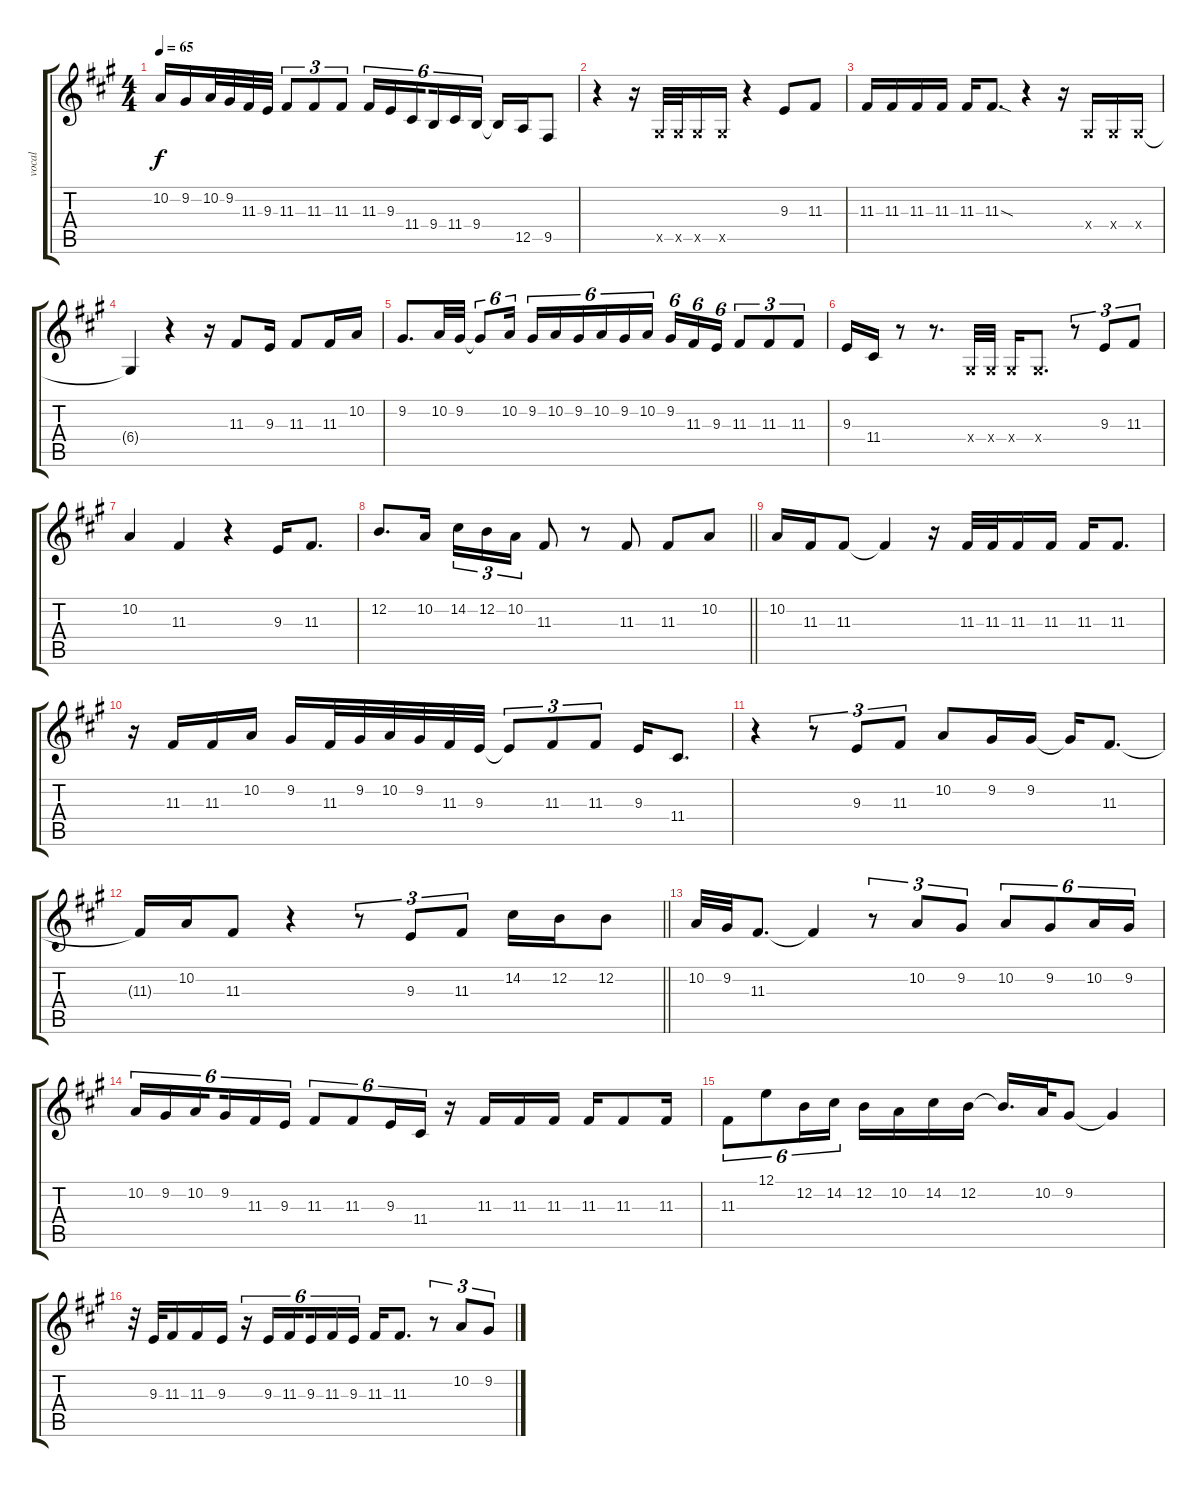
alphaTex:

\track ("vocal" "vocal") {instrument synthstrings1}
\staff {score tabs}
\tuning (E4 B3 G3 D3 A2 E2) {hide}
\ts (4 4)
\tempo 65
\clef g2
\ks f#minor
10.2.16{dy f} 9.2.16 10.2.32 9.2.32 11.3.32 9.3.32 11.3.8{tu (3 2)} 11.3.8{tu (3 2)} 11.3.8{tu (3 2)} 11.3.16{tu (6 4)} 9.3.16{tu (6 4)} 11.4.16{tu (6 4) beam splitsecondary} 9.4.16{tu (6 4)} 11.4.16{tu (6 4)} 9.4.16{tu (6 4)} 9.4{t}.16 12.5.16 9.5.8 |
r.4 r.16 11.5{x}.32 11.5{x}.32 11.5{x}.16 11.5{x}.16 r.4 9.3.8 11.3.8 |
11.3.16 11.3.16 11.3.16 11.3.16 11.3.16 11.3{sod}.8{d} r.4 r.16 6.4{x}.16 6.4{x}.16 6.4{x}.16 |
6.4{t}.4 r.4 r.16 11.3.8 9.3.16 11.3.8 11.3.16 10.2.16 |
9.2.8{d} 10.2.32 9.2.32 9.2{t}.8{tu (6 4)} 10.2.16{tu (6 4) beam splitsecondary} 9.2.16{tu (6 4)} 10.2.16{tu (6 4)} 9.2.16{tu (6 4)} 10.2.16{tu (6 4)} 9.2.16{tu (6 4)} 10.2.16{tu (6 4) beam splitsecondary} 9.2.16{tu (6 4)} 11.3.16{tu (6 4)} 9.3.16{tu (6 4)} 11.3.8{tu (3 2)} 11.3.8{tu (3 2)} 11.3.8{tu (3 2)} |
9.3.16 11.4.16 r.8 r.8{d} 6.4{x}.32 6.4{x}.32 6.4{x}.16 6.4{x}.8{d} r.8{tu (3 2)} 9.3.8{tu (3 2)} 11.3.8{tu (3 2)} |
10.2.4 11.3.4 r.4 9.3.16 11.3.8{d} |
\barLineRight lightlight
12.2.8{d} 10.2.16 14.2.16{tu (3 2)} 12.2.16{tu (3 2)} 10.2.16{tu (3 2)} 11.3.8 r.8 11.3.8 11.3.8 10.2.8 |
10.2.16 11.3.16 11.3.8 11.3{t}.4 r.16 11.3.32 11.3.32 11.3.16 11.3.16 11.3.16 11.3.8{d} |
r.16 11.3.16 11.3.16 10.2.16 9.2.16 11.3.32 9.2.32 10.2.32 9.2.32 11.3.32 9.3.32 9.3{t}.8{tu (3 2)} 11.3.8{tu (3 2)} 11.3.8{tu (3 2)} 9.3.16 11.4.8{d} |
r.4 r.8{tu (3 2)} 9.3.8{tu (3 2)} 11.3.8{tu (3 2)} 10.2.8 9.2.16 9.2.16 9.2{t}.16 11.3.8{d} |
\barLineRight lightlight
11.3{t}.16 10.2.16 11.3.8 r.4 r.8{tu (3 2)} 9.3.8{tu (3 2)} 11.3.8{tu (3 2)} 14.2.16 12.2.16 12.2.8 |
10.2.32 9.2.32 11.3.8{d} 11.3{t}.4 r.8{tu (3 2)} 10.2.8{tu (3 2)} 9.2.8{tu (3 2)} 10.2.8{tu (6 4)} 9.2.8{tu (6 4)} 10.2.16{tu (6 4)} 9.2.16{tu (6 4)} |
10.2.16{tu (6 4)} 9.2.16{tu (6 4)} 10.2.16{tu (6 4) beam splitsecondary} 9.2.16{tu (6 4)} 11.3.16{tu (6 4)} 9.3.16{tu (6 4)} 11.3.8{tu (6 4)} 11.3.8{tu (6 4)} 9.3.16{tu (6 4)} 11.4.16{tu (6 4)} r.16 11.3.16 11.3.16 11.3.16 11.3.16 11.3.8 11.3.16 |
11.3.8{tu (6 4)} 12.1.8{tu (6 4)} 12.2.16{tu (6 4)} 14.2.16{tu (6 4)} 12.2.16 10.2.16 14.2.16 12.2.16 12.2{t}.16{d} 10.2.32 9.2.8 9.2{t}.4 |
r.32 9.3.32 11.3.16 11.3.16 9.3.16 r.16{tu (6 4)} 9.3.16{tu (6 4)} 11.3.16{tu (6 4) beam splitsecondary} 9.3.16{tu (6 4)} 11.3.16{tu (6 4)} 9.3.16{tu (6 4)} 11.3.16 11.3.8{d} r.8{tu (3 2)} 10.2.8{tu (3 2)} 9.2.8{tu (3 2)}
